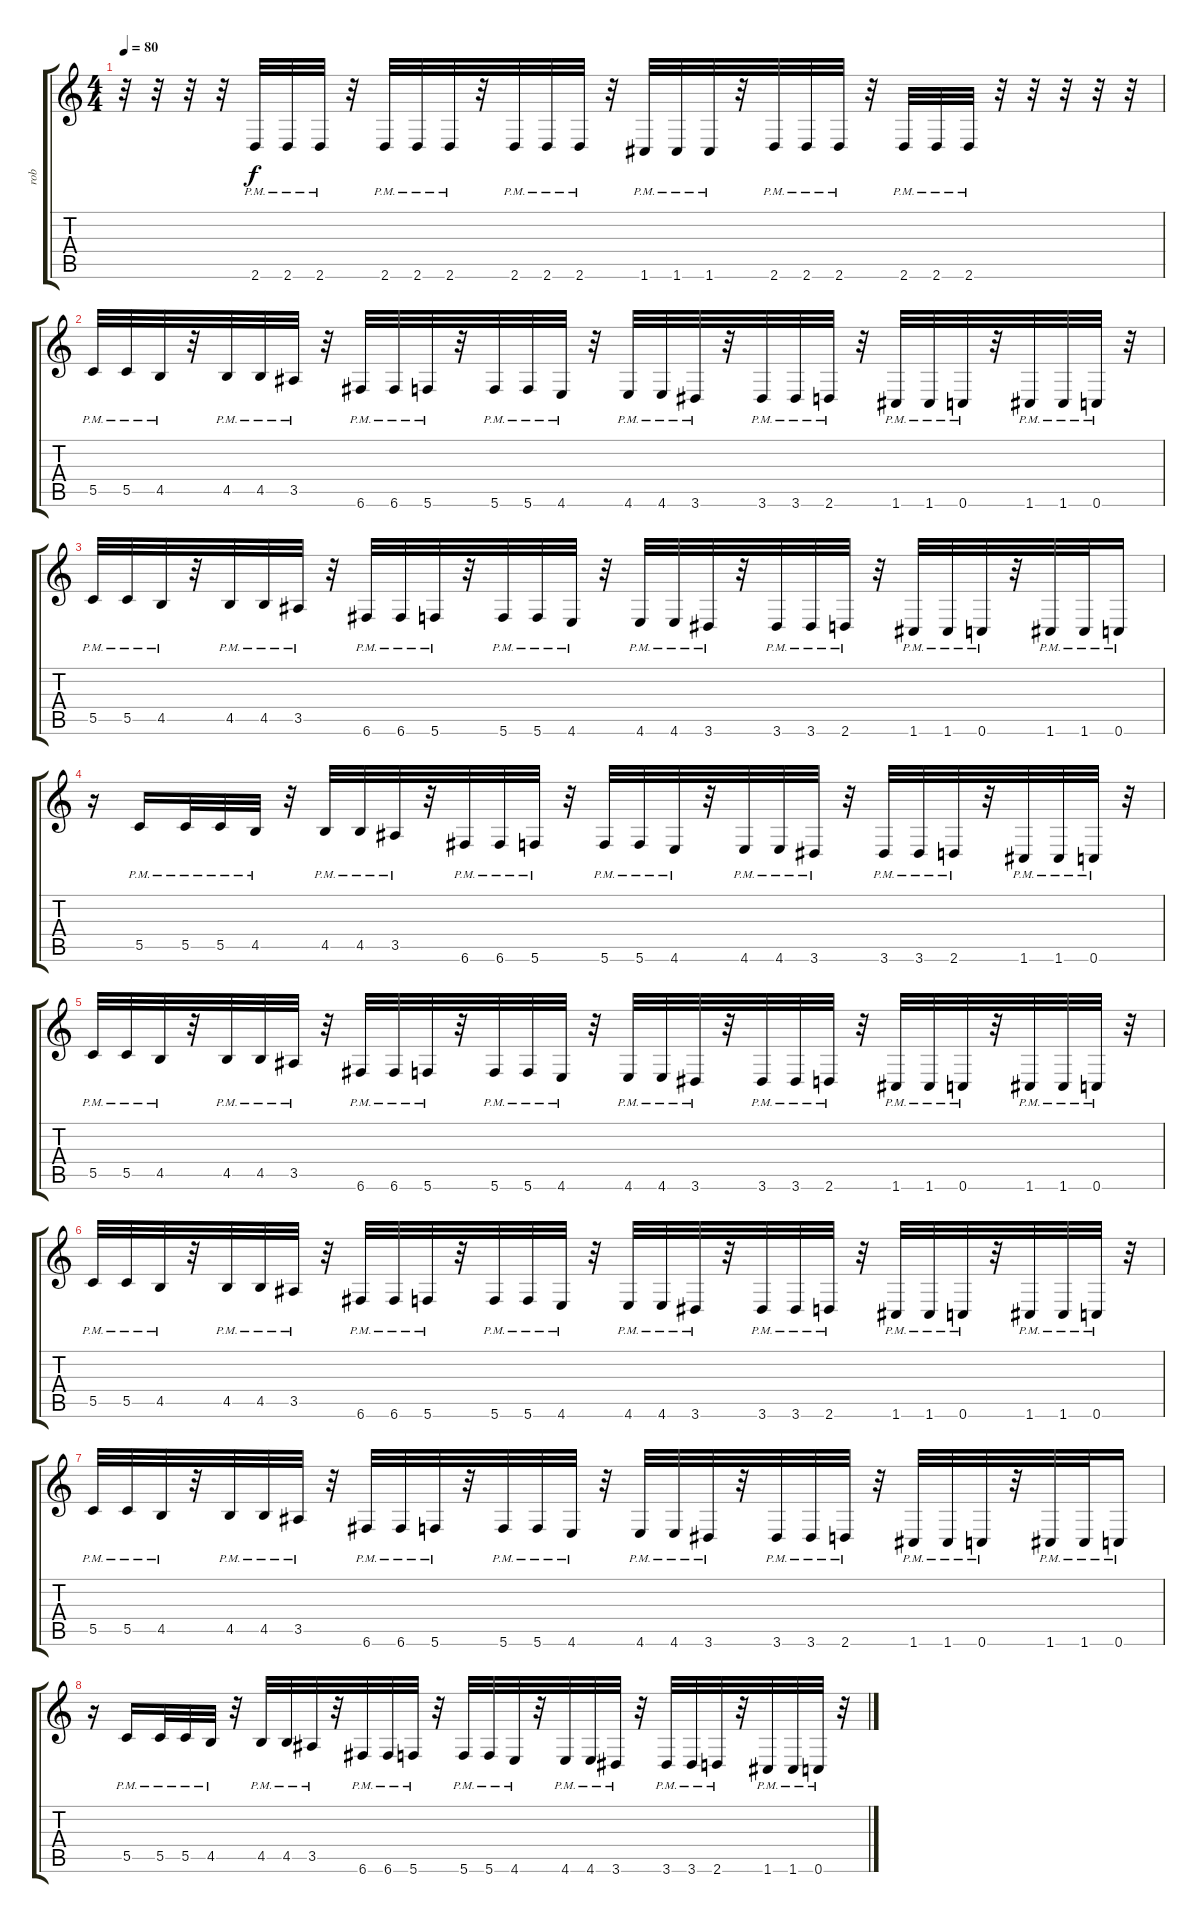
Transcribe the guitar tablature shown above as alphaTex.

\track ("rob" "rob") {instrument distortionguitar}
\staff {score tabs}
\tuning (D4 A3 F3 C3 G2 C2) {hide}
\ts (4 4)
\tempo 80
\clef g2
\ks c
r.32{dy f} r.32 r.32 r.32 2.6{pm}.32 2.6{pm}.32 2.6{pm}.32 r.32 2.6{pm}.32 2.6{pm}.32 2.6{pm}.32 r.32 2.6{pm}.32 2.6{pm}.32 2.6{pm}.32 r.32 1.6{pm}.32 1.6{pm}.32 1.6{pm}.32 r.32 2.6{pm}.32 2.6{pm}.32 2.6{pm}.32 r.32 2.6{pm}.32 2.6{pm}.32 2.6{pm}.32 r.32 r.32 r.32 r.32 r.32 |
5.5{pm}.32 5.5{pm}.32 4.5{pm}.32 r.32 4.5{pm}.32 4.5{pm}.32 3.5{pm}.32 r.32 6.6{pm}.32 6.6{pm}.32 5.6{pm}.32 r.32 5.6{pm}.32 5.6{pm}.32 4.6{pm}.32 r.32 4.6{pm}.32 4.6{pm}.32 3.6{pm}.32 r.32 3.6{pm}.32 3.6{pm}.32 2.6{pm}.32 r.32 1.6{pm}.32 1.6{pm}.32 0.6{pm}.32 r.32 1.6{pm}.32 1.6{pm}.32 0.6{pm}.32 r.32 |
5.5{pm}.32 5.5{pm}.32 4.5{pm}.32 r.32 4.5{pm}.32 4.5{pm}.32 3.5{pm}.32 r.32 6.6{pm}.32 6.6{pm}.32 5.6{pm}.32 r.32 5.6{pm}.32 5.6{pm}.32 4.6{pm}.32 r.32 4.6{pm}.32 4.6{pm}.32 3.6{pm}.32 r.32 3.6{pm}.32 3.6{pm}.32 2.6{pm}.32 r.32 1.6{pm}.32 1.6{pm}.32 0.6{pm}.32 r.32 1.6{pm}.32 1.6{pm}.32 0.6{pm}.16 |
r.16 5.5{pm}.16 5.5{pm}.32 5.5{pm}.32 4.5{pm}.32 r.32 4.5{pm}.32 4.5{pm}.32 3.5{pm}.32 r.32 6.6{pm}.32 6.6{pm}.32 5.6{pm}.32 r.32 5.6{pm}.32 5.6{pm}.32 4.6{pm}.32 r.32 4.6{pm}.32 4.6{pm}.32 3.6{pm}.32 r.32 3.6{pm}.32 3.6{pm}.32 2.6{pm}.32 r.32 1.6{pm}.32 1.6{pm}.32 0.6{pm}.32 r.32 |
5.5{pm}.32 5.5{pm}.32 4.5{pm}.32 r.32 4.5{pm}.32 4.5{pm}.32 3.5{pm}.32 r.32 6.6{pm}.32 6.6{pm}.32 5.6{pm}.32 r.32 5.6{pm}.32 5.6{pm}.32 4.6{pm}.32 r.32 4.6{pm}.32 4.6{pm}.32 3.6{pm}.32 r.32 3.6{pm}.32 3.6{pm}.32 2.6{pm}.32 r.32 1.6{pm}.32 1.6{pm}.32 0.6{pm}.32 r.32 1.6{pm}.32 1.6{pm}.32 0.6{pm}.32 r.32 |
5.5{pm}.32 5.5{pm}.32 4.5{pm}.32 r.32 4.5{pm}.32 4.5{pm}.32 3.5{pm}.32 r.32 6.6{pm}.32 6.6{pm}.32 5.6{pm}.32 r.32 5.6{pm}.32 5.6{pm}.32 4.6{pm}.32 r.32 4.6{pm}.32 4.6{pm}.32 3.6{pm}.32 r.32 3.6{pm}.32 3.6{pm}.32 2.6{pm}.32 r.32 1.6{pm}.32 1.6{pm}.32 0.6{pm}.32 r.32 1.6{pm}.32 1.6{pm}.32 0.6{pm}.32 r.32 |
5.5{pm}.32 5.5{pm}.32 4.5{pm}.32 r.32 4.5{pm}.32 4.5{pm}.32 3.5{pm}.32 r.32 6.6{pm}.32 6.6{pm}.32 5.6{pm}.32 r.32 5.6{pm}.32 5.6{pm}.32 4.6{pm}.32 r.32 4.6{pm}.32 4.6{pm}.32 3.6{pm}.32 r.32 3.6{pm}.32 3.6{pm}.32 2.6{pm}.32 r.32 1.6{pm}.32 1.6{pm}.32 0.6{pm}.32 r.32 1.6{pm}.32 1.6{pm}.32 0.6{pm}.16 |
r.16 5.5{pm}.16 5.5{pm}.32 5.5{pm}.32 4.5{pm}.32 r.32 4.5{pm}.32 4.5{pm}.32 3.5{pm}.32 r.32 6.6{pm}.32 6.6{pm}.32 5.6{pm}.32 r.32 5.6{pm}.32 5.6{pm}.32 4.6{pm}.32 r.32 4.6{pm}.32 4.6{pm}.32 3.6{pm}.32 r.32 3.6{pm}.32 3.6{pm}.32 2.6{pm}.32 r.32 1.6{pm}.32 1.6{pm}.32 0.6{pm}.32 r.32
